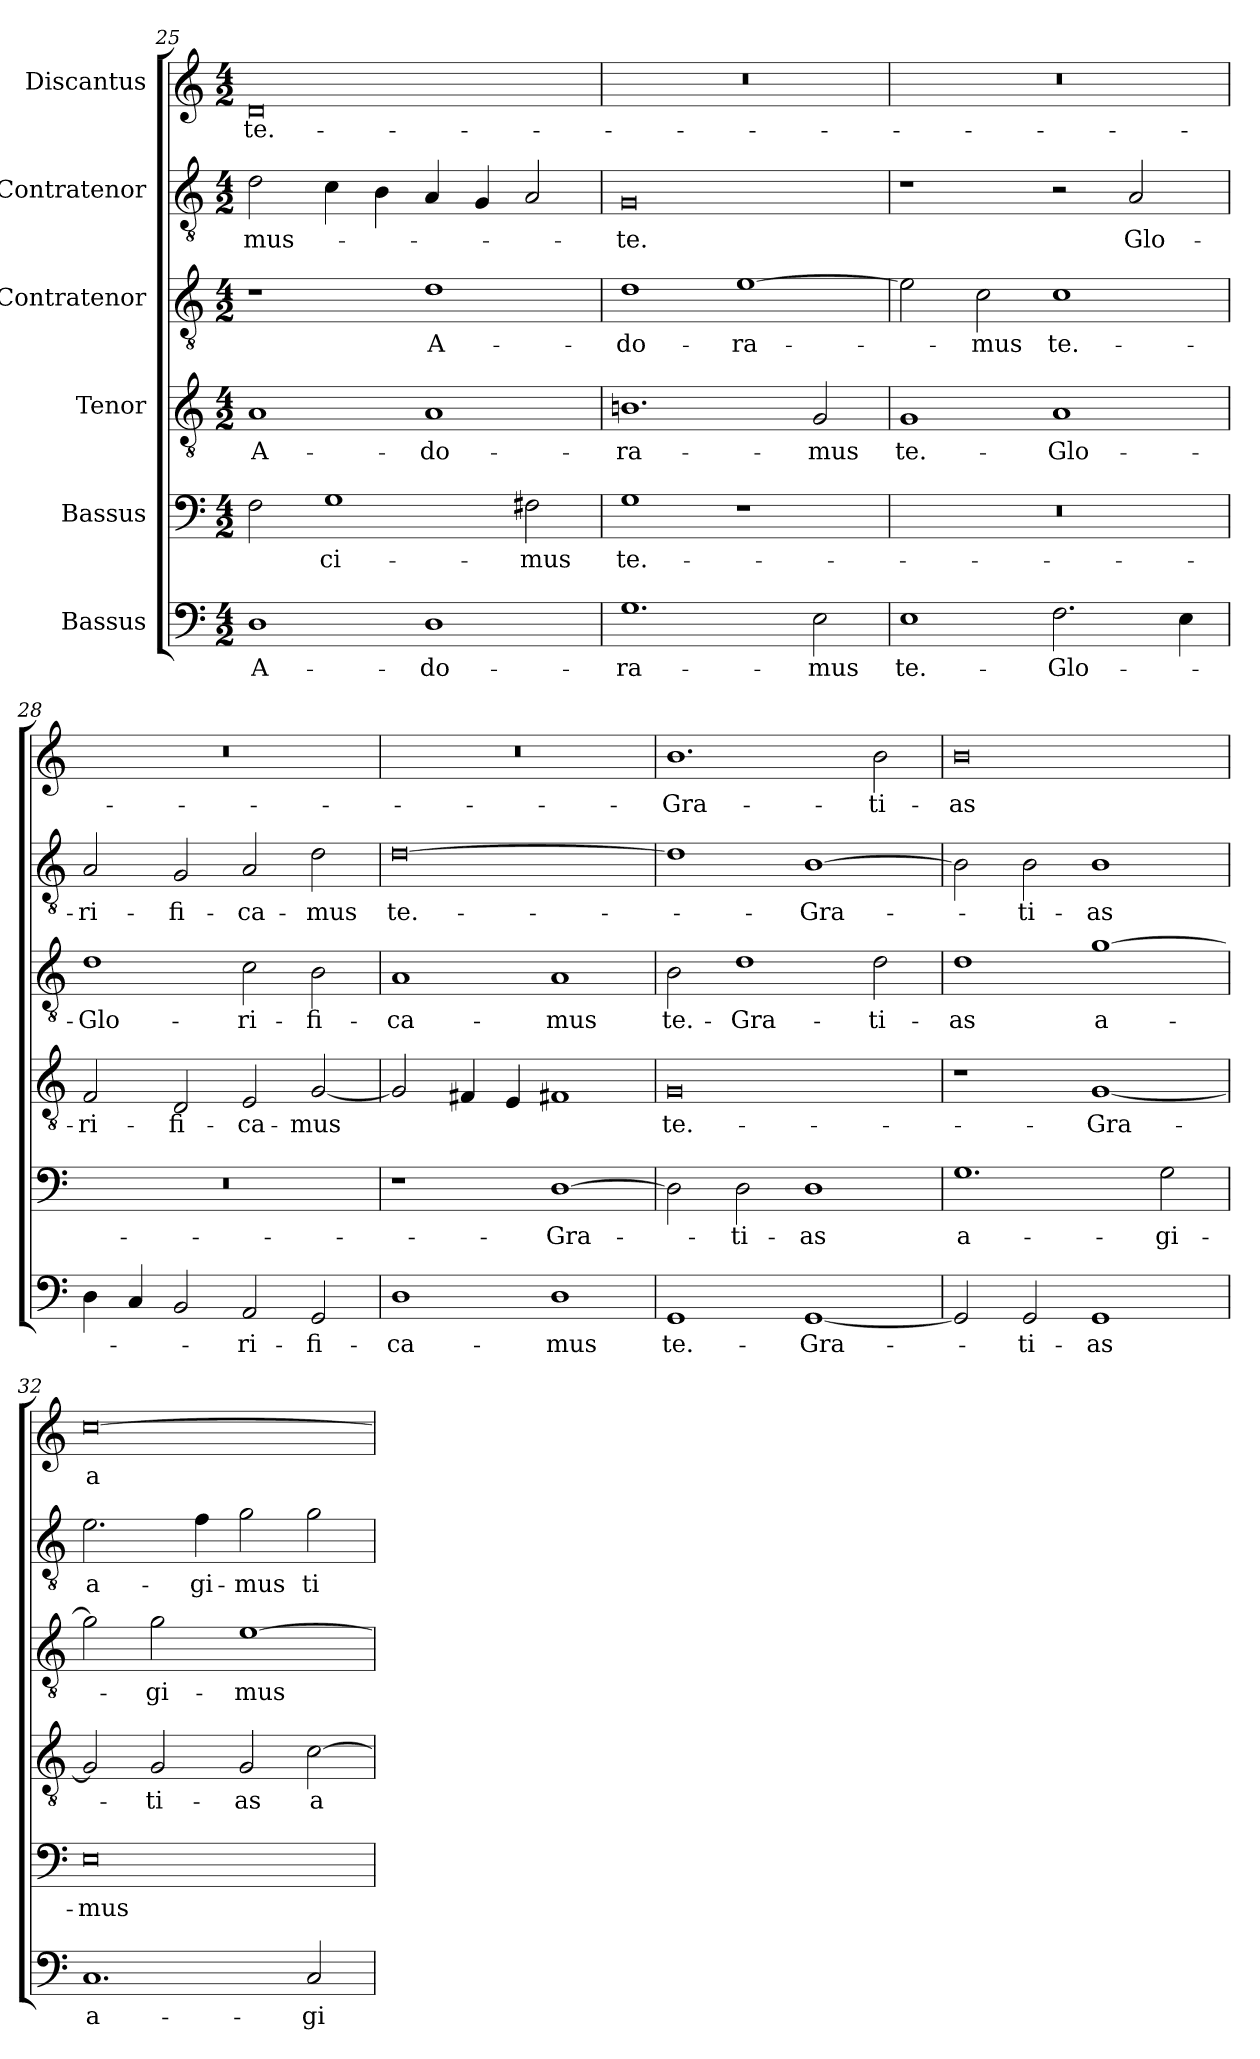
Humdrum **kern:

**kern	**text	**kern	**text	**kern	**text	**kern	**text	**kern	**text	**kern	**text
*part6	*part6	*part5	*part5	*part4	*part4	*part3	*part3	*part2	*part2	*part1	*part1
*staff6	*staff6	*staff5	*staff5	*staff4	*staff4	*staff3	*staff3	*staff2	*staff2	*staff1	*staff1
*I"Bassus	*	*I"Bassus	*	*I"Tenor	*	*I"Contratenor	*	*I"Contratenor	*	*I"Discantus	*
*clefF4	*	*clefF4	*	*clefGv2	*	*clefGv2	*	*clefGv2	*	*clefG2	*
*k[]	*	*k[]	*	*k[]	*	*k[]	*	*k[]	*	*k[]	*
*M4/2	*	*M4/2	*	*M4/2	*	*M4/2	*	*M4/2	*	*M4/2	*
=25	=25	=25	=25	=25	=25	=25	=25	=25	=25	=25	=25
1D\	A-	2F\	.	1A/	A-	1r	.	2d\	-mus-	0d/	te.-
.	.	1G\	-ci-	.	.	.	.	4c\	.	.	.
.	.	.	.	.	.	.	.	4B\	.	.	.
1D\	-do-	.	.	1A/	-do-	1d\	A-	4A/	.	.	.
.	.	.	.	.	.	.	.	4G/	.	.	.
.	.	2F#X\	-mus	.	.	.	.	2A/	.	.	.
=26	=26	=26	=26	=26	=26	=26	=26	=26	=26	=26	=26
1.G\	-ra-	1G\	te.-	1.Bn\	-ra-	1d\	-do-	0G/	-te.	0r	.
.	.	1r	.	.	.	[1e\	-ra-	.	.	.	.
2E\	-mus	.	.	2G/	-mus	.	.	.	.	.	.
=27	=27	=27	=27	=27	=27	=27	=27	=27	=27	=27	=27
1E\	te.-	0r	.	1G/	te.-	2e\]	.	1r	.	0r	.
.	.	.	.	.	.	2c\	-mus	.	.	.	.
2.F\	Glo-	.	.	1A/	Glo-	1c\	te.-	2r	.	.	.
.	.	.	.	.	.	.	.	2A/	Glo-	.	.
4E\	.	.	.	.	.	.	.	.	.	.	.
=28	=28	=28	=28	=28	=28	=28	=28	=28	=28	=28	=28
4D\	.	0r	.	2F/	-ri-	1d\	Glo-	2A/	-ri-	0r	.
4C/	.	.	.	.	.	.	.	.	.	.	.
2BB/	.	.	.	2D/	-fi-	.	.	2G/	-fi-	.	.
2AA/	-ri-	.	.	2E/	-ca-	2c\	-ri-	2A/	-ca-	.	.
2GG/	-fi-	.	.	[2G/	-mus	2B\	-fi-	2d\	-mus	.	.
=29	=29	=29	=29	=29	=29	=29	=29	=29	=29	=29	=29
1D\	-ca-	1r	.	2G/]	.	1A/	-ca-	[0d\	te.-	0r	.
.	.	.	.	4F#X/	.	.	.	.	.	.	.
.	.	.	.	4E/	.	.	.	.	.	.	.
1D\	-mus	[1D\	Gra-	1F#X/	.	1A/	-mus	.	.	.	.
=30	=30	=30	=30	=30	=30	=30	=30	=30	=30	=30	=30
1GG/	te.-	2D\]	.	0G/	te.-	2B\	te.-	1d\]	.	1.b\	Gra-
.	.	2D\	-ti-	.	.	1d\	Gra-	.	.	.	.
[1GG/	Gra-	1D\	-as	.	.	.	.	[1B\	Gra-	.	.
.	.	.	.	.	.	2d\	-ti-	.	.	2b\	-ti-
=31	=31	=31	=31	=31	=31	=31	=31	=31	=31	=31	=31
2GG/]	.	1.G\	a-	1r	.	1d\	-as	2B\]	.	0b\	-as
2GG/	-ti-	.	.	.	.	.	.	2B\	-ti-	.	.
1GG/	-as	.	.	[1G/	Gra-	[1g\	a-	1B\	-as	.	.
.	.	2G\	-gi-	.	.	.	.	.	.	.	.
=32	=32	=32	=32	=32	=32	=32	=32	=32	=32	=32	=32
1.C/	a-	0E\	-mus	2G/]	.	2g\]	.	2.e\	a-	[0cc\	a-
.	.	.	.	2G/	-ti-	2g\	-gi-	.	.	.	.
.	.	.	.	.	.	.	.	4f\	-gi-	.	.
.	.	.	.	2G/	-as	[1e\	-mus	2g\	-mus	.	.
2C/	-gi-	.	.	[2c\	a-	.	.	2g\	ti-	.	.
=	=	=	=	=	=	=	=	=	=	=	=
*-	*-	*-	*-	*-	*-	*-	*-	*-	*-	*-	*-
